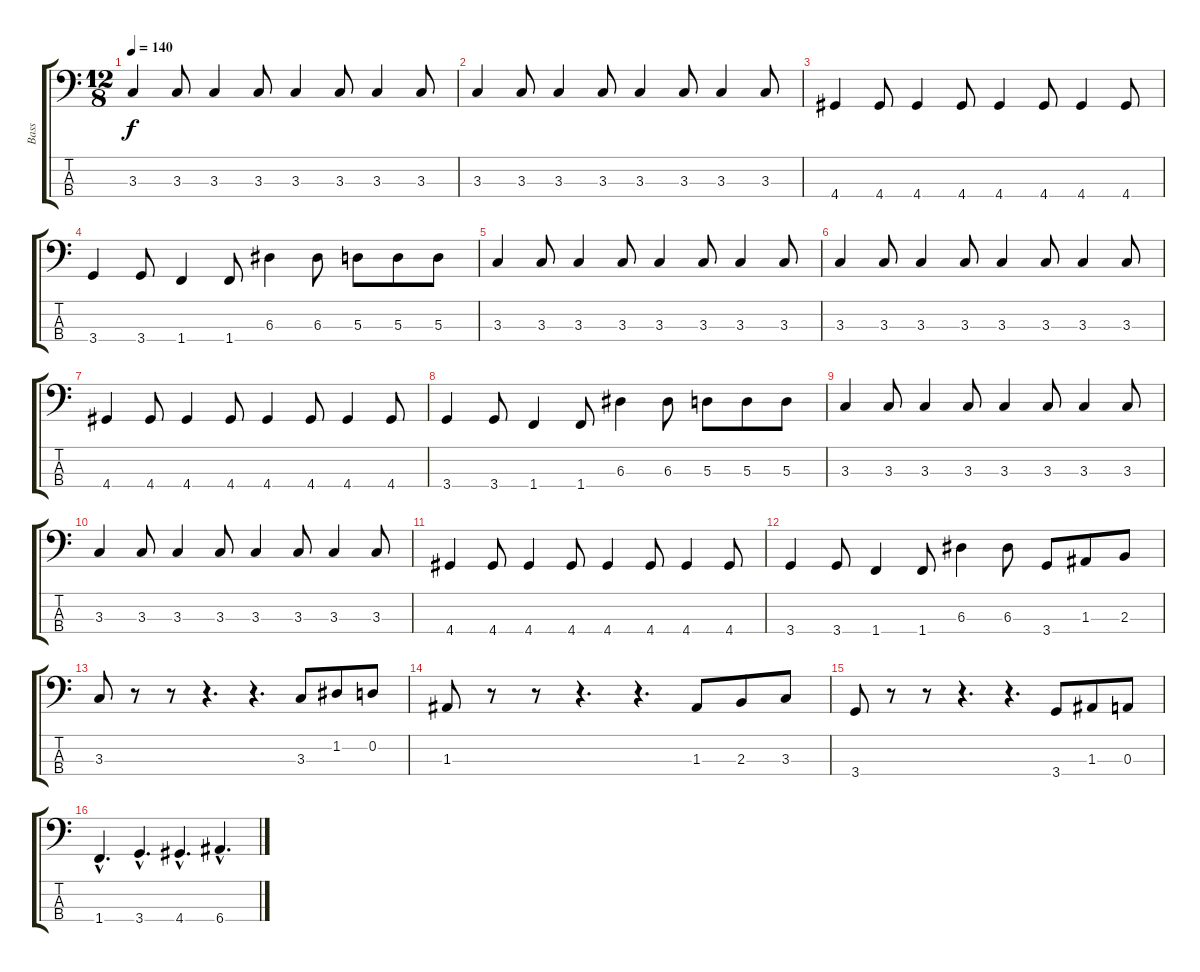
\track ("Bass" "Bass") {instrument electricbasspick}
\staff {score tabs}
\tuning (G2 D2 A1 E1) {hide}
\ts (12 8)
\tempo 140
\clef f4
\ks c
3.3.4{dy f} 3.3.8 3.3.4 3.3.8 3.3.4 3.3.8 3.3.4 3.3.8 |
3.3.4 3.3.8 3.3.4 3.3.8 3.3.4 3.3.8 3.3.4 3.3.8 |
4.4.4 4.4.8 4.4.4 4.4.8 4.4.4 4.4.8 4.4.4 4.4.8 |
3.4.4 3.4.8 1.4.4 1.4.8 6.3.4 6.3.8 5.3.8 5.3.8 5.3.8 |
3.3.4 3.3.8 3.3.4 3.3.8 3.3.4 3.3.8 3.3.4 3.3.8 |
3.3.4 3.3.8 3.3.4 3.3.8 3.3.4 3.3.8 3.3.4 3.3.8 |
4.4.4 4.4.8 4.4.4 4.4.8 4.4.4 4.4.8 4.4.4 4.4.8 |
3.4.4 3.4.8 1.4.4 1.4.8 6.3.4 6.3.8 5.3.8 5.3.8 5.3.8 |
3.3.4 3.3.8 3.3.4 3.3.8 3.3.4 3.3.8 3.3.4 3.3.8 |
3.3.4 3.3.8 3.3.4 3.3.8 3.3.4 3.3.8 3.3.4 3.3.8 |
4.4.4 4.4.8 4.4.4 4.4.8 4.4.4 4.4.8 4.4.4 4.4.8 |
3.4.4 3.4.8 1.4.4 1.4.8 6.3.4 6.3.8 3.4.8 1.3.8 2.3.8 |
3.3.8 r.8 r.8 r.4{d} r.4{d} 3.3.8 1.2.8 0.2.8 |
1.3.8 r.8 r.8 r.4{d} r.4{d} 1.3.8 2.3.8 3.3.8 |
3.4.8 r.8 r.8 r.4{d} r.4{d} 3.4.8 1.3.8 0.3.8 |
1.4{hac}.4{d} 3.4{hac}.4{d} 4.4{hac}.4{d} 6.4{hac}.4{d}
